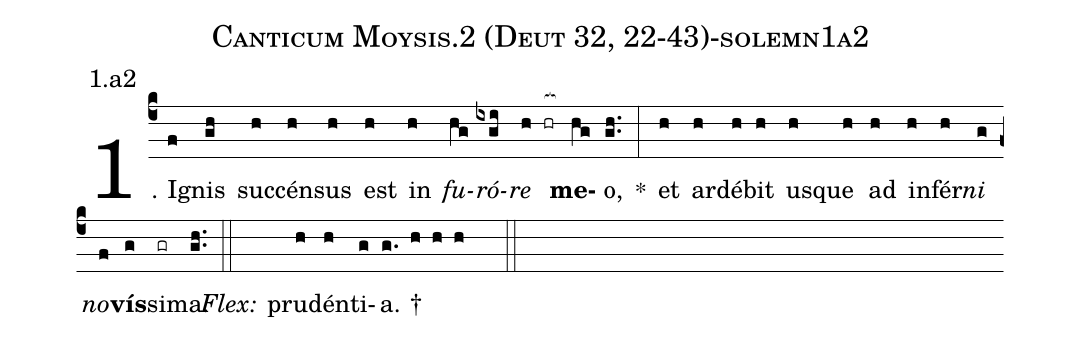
name: Canticum Moysis.2 (Deut 32, 22-43)-solemn1a2;
annotation: 1.a2;
%%
(c4)1. I(f)gnis(gh) suc(h)cén(h)sus(h) est(h) in(h) <i>fu</i>(hg)<i>ró</i>(ixgi)<i>re</i>(h hr[ocb:1{]) <b>me</b>(hg[ocb:0}])o,(gh..) *(:) et(h) ar(h)dé(h)bit(h) us(h)que(h) ad(h) in(h)fér(h)<i>ni</i>(g) <i>no</i>(f)<b>vís</b>(g)si(gr)ma.(gh..) (::)
<i>Flex:</i>()  pru(h)dén(h)ti(g)a. †(g. h h h  ::)
